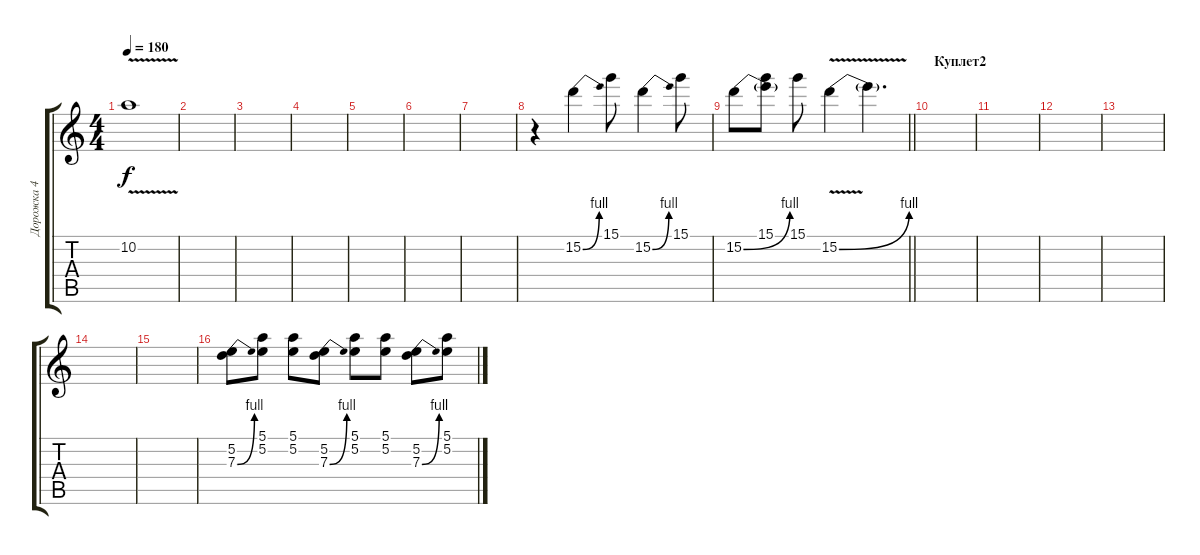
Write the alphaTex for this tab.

\track ("Дорожка 4" "Дорожка 4") {instrument distortionguitar}
\staff {score tabs}
\tuning (E4 B3 G3 D3 A2 E2) {hide}
\ts (4 4)
\tempo 180
\clef g2
\ks c
10.2{v}.1{dy f} |
|
|
|
|
|
|
r.4 15.2{be (bend 0 0 60 4)}.4 15.1.8 15.2{be (bend 0 0 60 4)}.4 15.1.8 |
\barLineRight lightlight
15.2{be (bend 0 0 60 4)}.8 (15.1 15.2{t}).8 15.1.8 15.2{be (bend 0 0 60 4) v}.4 15.2{t}.4{d} |
\section ("" "Куплет2")
|
|
|
|
|
|
(5.2 7.3{be (bend 0 0 60 4)}).8 (5.1 5.2).8 (5.1 5.2).8 (5.2 7.3{be (bend 0 0 60 4)}).8 (5.1 5.2).8 (5.1 5.2).8 (5.2 7.3{be (bend 0 0 60 4)}).8 (5.1 5.2).8
